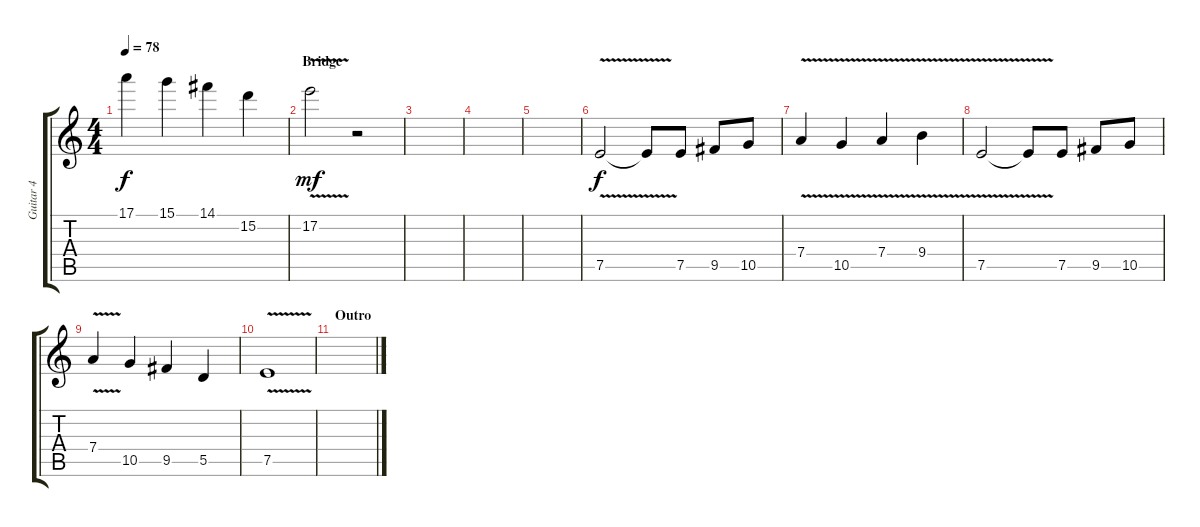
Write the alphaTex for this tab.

\track ("Guitar 4" "Guitar 4") {instrument overdrivenguitar}
\staff {score tabs}
\tuning (E4 B3 G3 D3 A2 E2) {hide}
\ts (4 4)
\tempo 78
\clef g2
\ks c
17.1.4{dy f} 15.1.4 14.1.4 15.2.4 |
\section ("" "Bridge")
17.2{v}.2{dy mf} r.2 |
|
|
|
7.5{v}.2{dy f} 7.5{t}.8 7.5.8 9.5.8 10.5.8 |
7.4{v}.4 10.5{v}.4 7.4{v}.4 9.4{v}.4 |
7.5{v}.2 7.5{t}.8 7.5.8 9.5.8 10.5.8 |
7.4{v}.4 10.5.4 9.5.4 5.5.4 |
7.5{v}.1 |
\section ("" "Outro")
